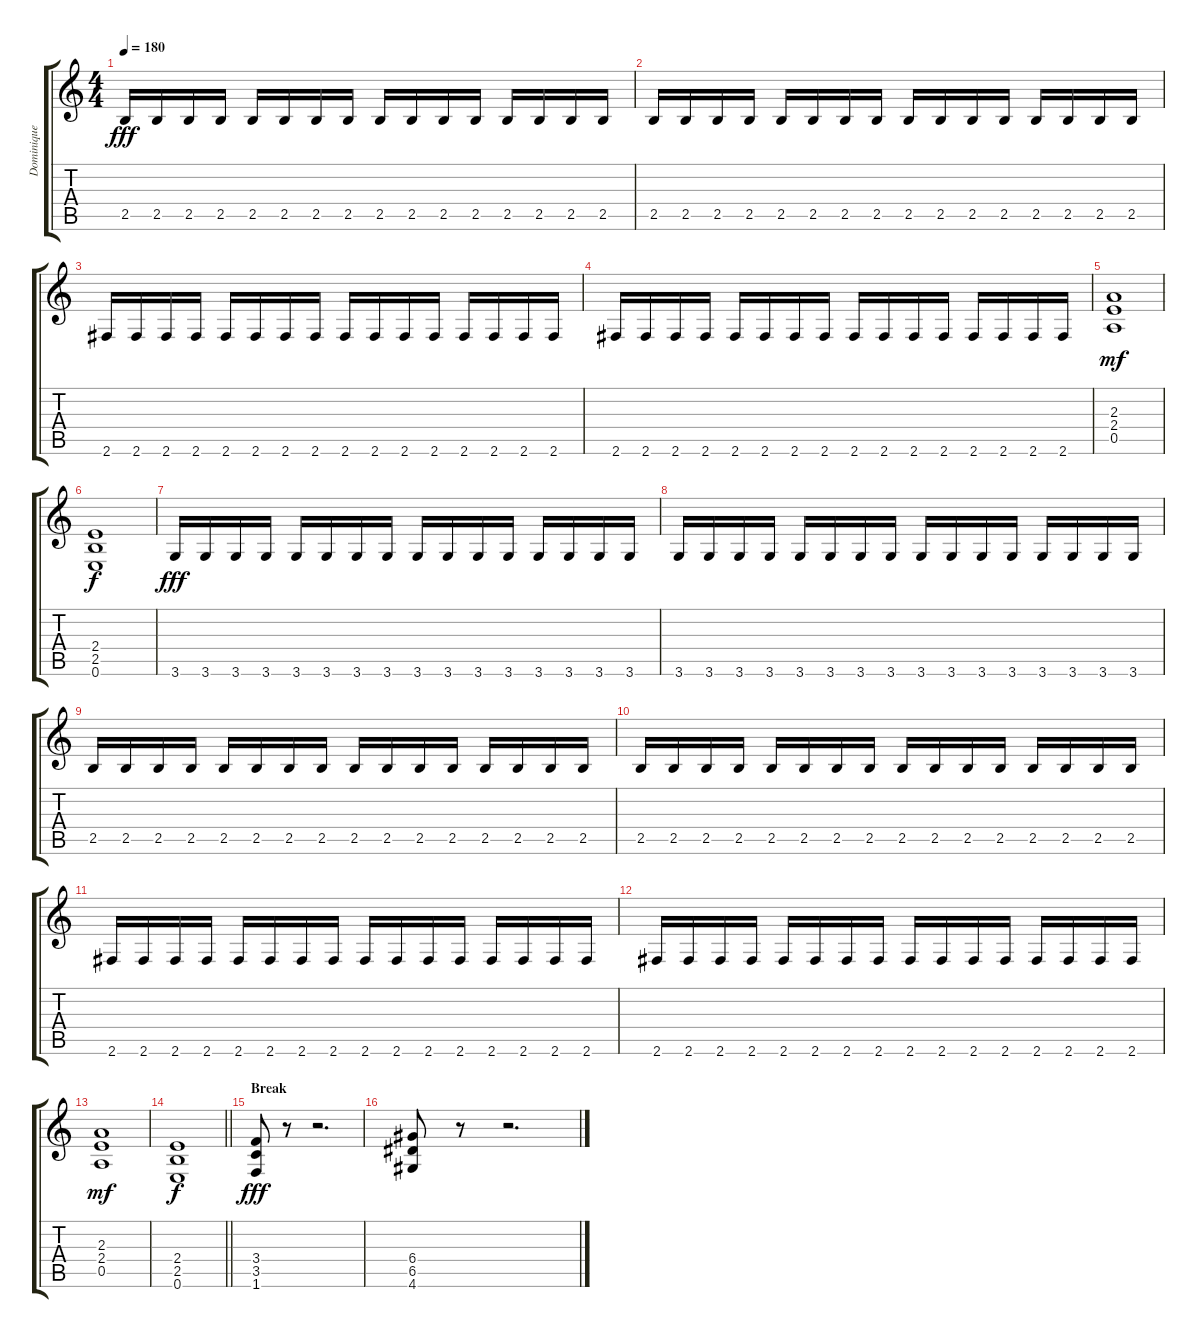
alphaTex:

\track ("Dominique Leurquin " "Dominique ") {instrument distortionguitar}
\staff {score tabs}
\tuning (E4 B3 G3 D3 A2 E2) {hide}
\ts (4 4)
\tempo 180
\clef g2
\ks c
2.5.16{dy fff} 2.5.16 2.5.16 2.5.16 2.5.16 2.5.16 2.5.16 2.5.16 2.5.16 2.5.16 2.5.16 2.5.16 2.5.16 2.5.16 2.5.16 2.5.16 |
2.5.16 2.5.16 2.5.16 2.5.16 2.5.16 2.5.16 2.5.16 2.5.16 2.5.16 2.5.16 2.5.16 2.5.16 2.5.16 2.5.16 2.5.16 2.5.16 |
2.6.16 2.6.16 2.6.16 2.6.16 2.6.16 2.6.16 2.6.16 2.6.16 2.6.16 2.6.16 2.6.16 2.6.16 2.6.16 2.6.16 2.6.16 2.6.16 |
2.6.16 2.6.16 2.6.16 2.6.16 2.6.16 2.6.16 2.6.16 2.6.16 2.6.16 2.6.16 2.6.16 2.6.16 2.6.16 2.6.16 2.6.16 2.6.16 |
(2.3 2.4 0.5).1{dy mf} |
(2.4 2.5 0.6).1{dy f} |
3.6.16{dy fff} 3.6.16 3.6.16 3.6.16 3.6.16 3.6.16 3.6.16 3.6.16 3.6.16 3.6.16 3.6.16 3.6.16 3.6.16 3.6.16 3.6.16 3.6.16 |
3.6.16 3.6.16 3.6.16 3.6.16 3.6.16 3.6.16 3.6.16 3.6.16 3.6.16 3.6.16 3.6.16 3.6.16 3.6.16 3.6.16 3.6.16 3.6.16 |
2.5.16 2.5.16 2.5.16 2.5.16 2.5.16 2.5.16 2.5.16 2.5.16 2.5.16 2.5.16 2.5.16 2.5.16 2.5.16 2.5.16 2.5.16 2.5.16 |
2.5.16 2.5.16 2.5.16 2.5.16 2.5.16 2.5.16 2.5.16 2.5.16 2.5.16 2.5.16 2.5.16 2.5.16 2.5.16 2.5.16 2.5.16 2.5.16 |
2.6.16 2.6.16 2.6.16 2.6.16 2.6.16 2.6.16 2.6.16 2.6.16 2.6.16 2.6.16 2.6.16 2.6.16 2.6.16 2.6.16 2.6.16 2.6.16 |
2.6.16 2.6.16 2.6.16 2.6.16 2.6.16 2.6.16 2.6.16 2.6.16 2.6.16 2.6.16 2.6.16 2.6.16 2.6.16 2.6.16 2.6.16 2.6.16 |
(2.3 2.4 0.5).1{dy mf} |
\barLineRight lightlight
(2.4 2.5 0.6).1{dy f} |
\section ("" "Break")
(3.4 3.5 1.6).8{dy fff} r.8 r.2{d} |
(6.4 6.5 4.6).8 r.8 r.2{d}
